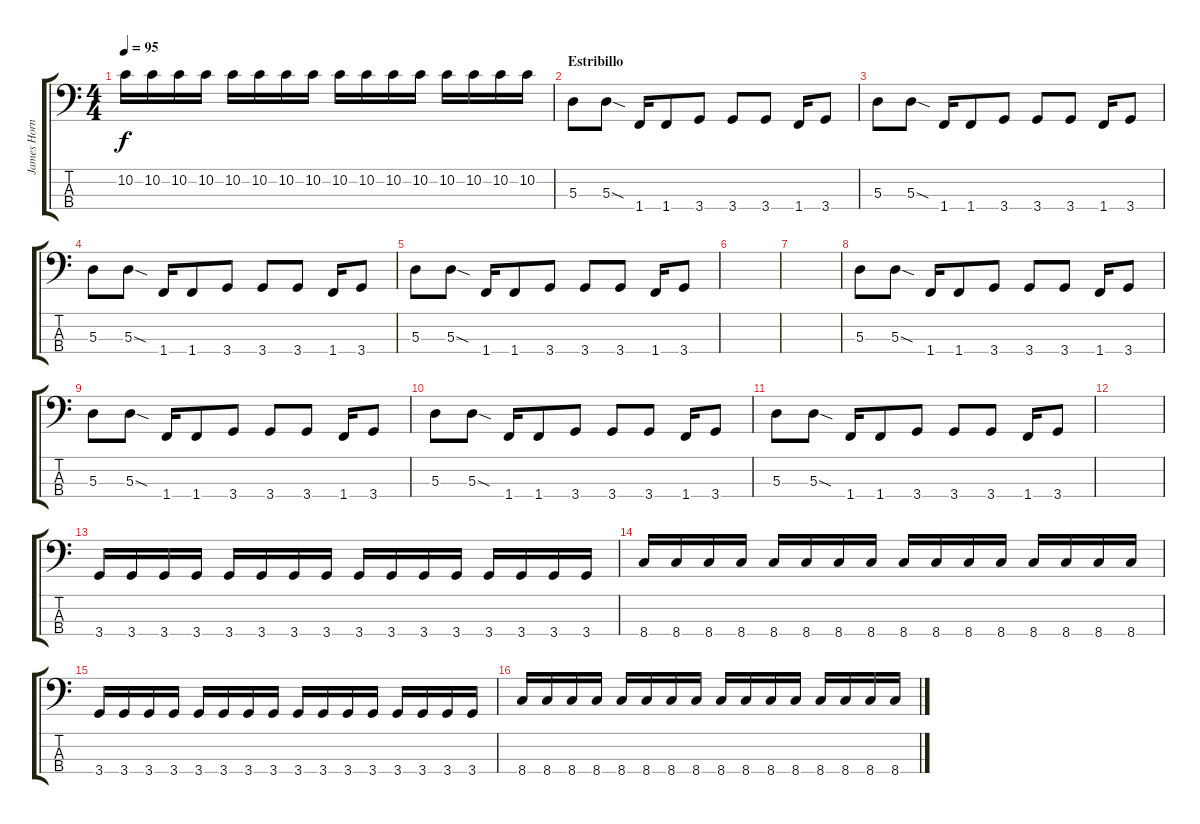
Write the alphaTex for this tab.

\track ("James Hornsmith" "James Horn") {instrument electricbasspick}
\staff {score tabs}
\tuning (G2 D2 A1 E1) {hide}
\ts (4 4)
\tempo 95
\clef f4
\ks c
10.2.16{dy f} 10.2.16 10.2.16 10.2.16 10.2.16 10.2.16 10.2.16 10.2.16 10.2.16 10.2.16 10.2.16 10.2.16 10.2.16 10.2.16 10.2.16 10.2.16 |
\section ("" "Estribillo")
5.3.8{instrument electricbasspick} 5.3{sod}.8 1.4.16 1.4.8 3.4.8 3.4.8 3.4.8 1.4.16 3.4.8 |
5.3.8 5.3{sod}.8 1.4.16 1.4.8 3.4.8 3.4.8 3.4.8 1.4.16 3.4.8 |
5.3.8 5.3{sod}.8 1.4.16 1.4.8 3.4.8 3.4.8 3.4.8 1.4.16 3.4.8 |
5.3.8 5.3{sod}.8 1.4.16 1.4.8 3.4.8 3.4.8 3.4.8 1.4.16 3.4.8 |
|
|
5.3.8{instrument electricbasspick} 5.3{sod}.8 1.4.16 1.4.8 3.4.8 3.4.8 3.4.8 1.4.16 3.4.8 |
5.3.8 5.3{sod}.8 1.4.16 1.4.8 3.4.8 3.4.8 3.4.8 1.4.16 3.4.8 |
5.3.8 5.3{sod}.8 1.4.16 1.4.8 3.4.8 3.4.8 3.4.8 1.4.16 3.4.8 |
5.3.8 5.3{sod}.8 1.4.16 1.4.8 3.4.8 3.4.8 3.4.8 1.4.16 3.4.8 |
|
3.4.16{instrument synthbass2} 3.4.16 3.4.16 3.4.16 3.4.16 3.4.16 3.4.16 3.4.16 3.4.16 3.4.16 3.4.16 3.4.16 3.4.16 3.4.16 3.4.16 3.4.16 |
8.4.16 8.4.16 8.4.16 8.4.16 8.4.16 8.4.16 8.4.16 8.4.16 8.4.16 8.4.16 8.4.16 8.4.16 8.4.16 8.4.16 8.4.16 8.4.16 |
3.4.16 3.4.16 3.4.16 3.4.16 3.4.16 3.4.16 3.4.16 3.4.16 3.4.16 3.4.16 3.4.16 3.4.16 3.4.16 3.4.16 3.4.16 3.4.16 |
8.4.16 8.4.16 8.4.16 8.4.16 8.4.16 8.4.16 8.4.16 8.4.16 8.4.16 8.4.16 8.4.16 8.4.16 8.4.16 8.4.16 8.4.16 8.4.16
